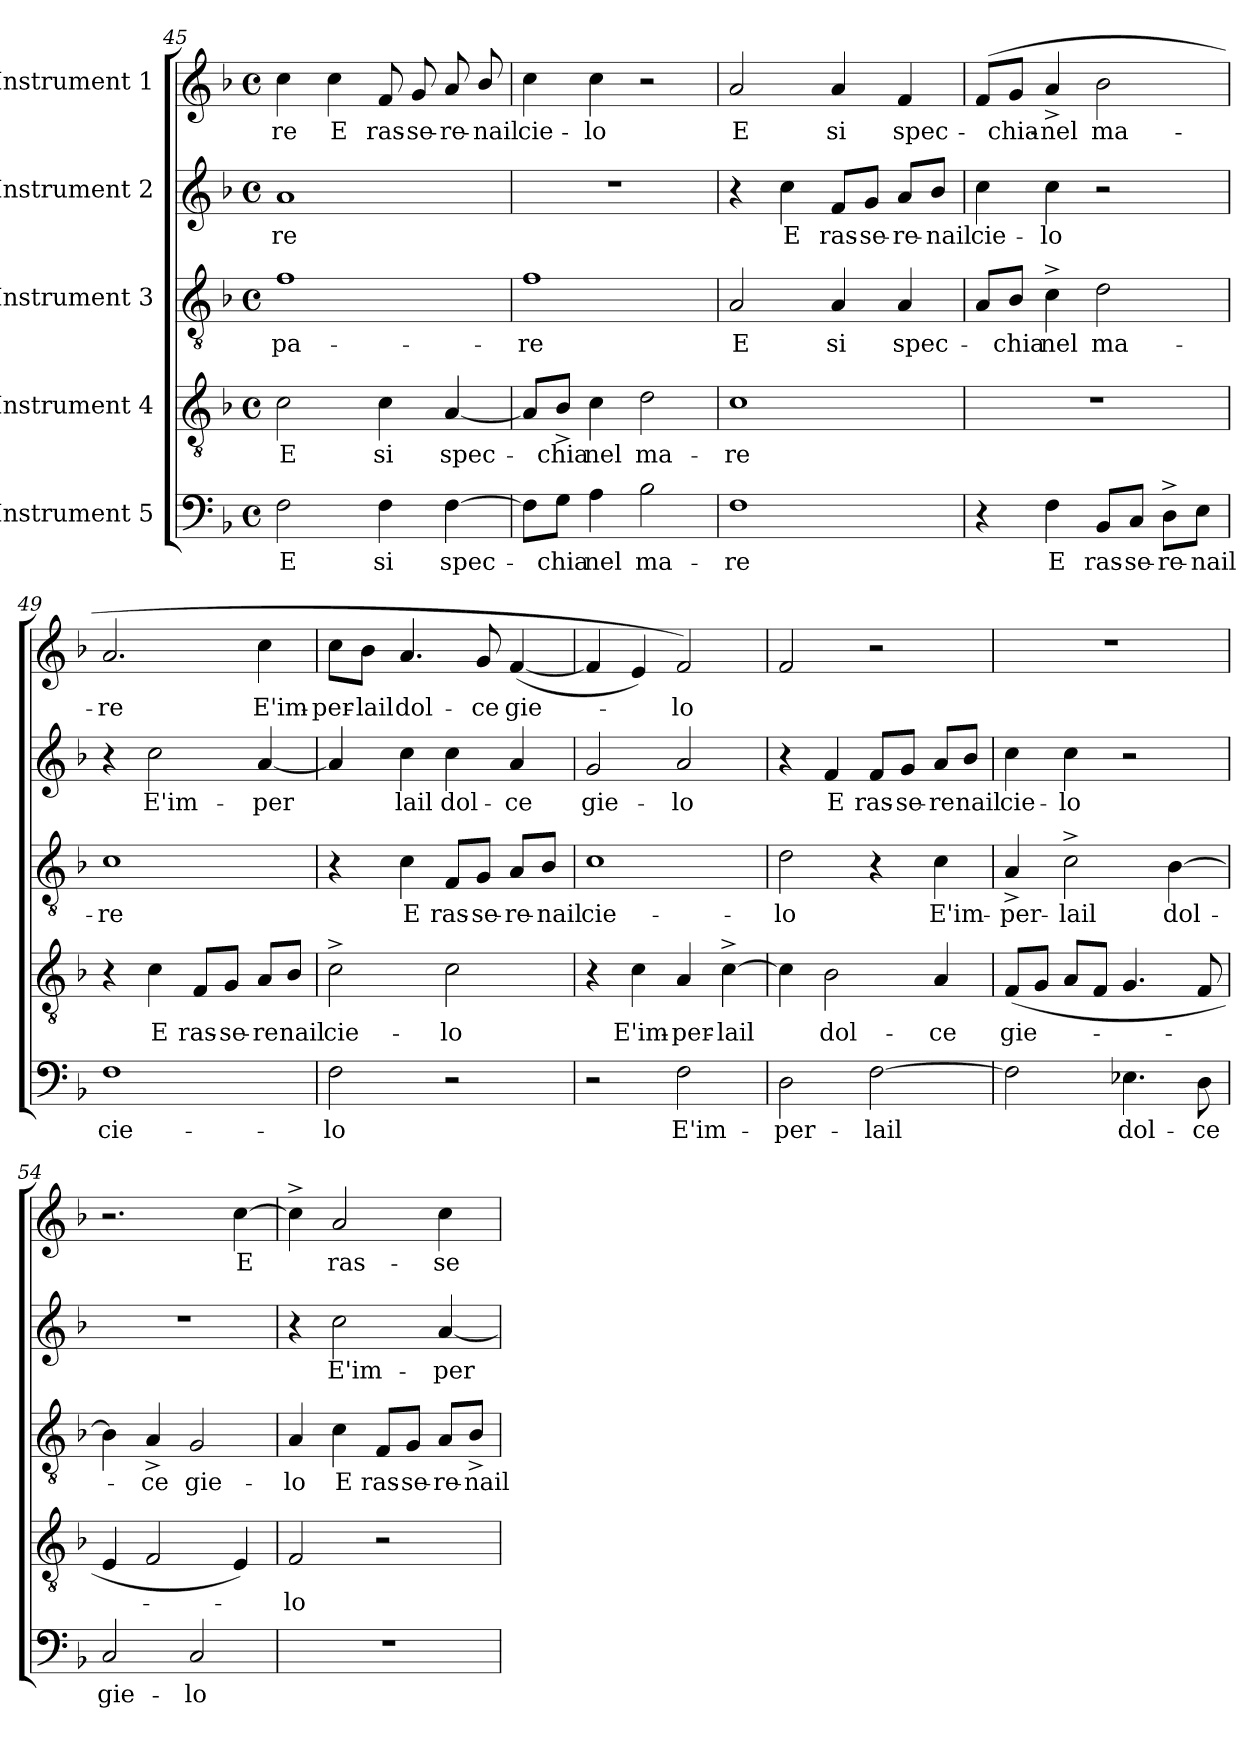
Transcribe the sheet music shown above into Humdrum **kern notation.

**kern	**text	**kern	**text	**kern	**text	**kern	**text	**kern	**text
*part5	*part5	*part4	*part4	*part3	*part3	*part2	*part2	*part1	*part1
*staff5	*staff5	*staff4	*staff4	*staff3	*staff3	*staff2	*staff2	*staff1	*staff1
*I"Instrument 5	*	*I"Instrument 4	*	*I"Instrument 3	*	*I"Instrument 2	*	*I"Instrument 1	*
*clefF4	*	*clefGv2	*	*clefGv2	*	*clefG2	*	*clefG2	*
*k[b-]	*	*k[b-]	*	*k[b-]	*	*k[b-]	*	*k[b-]	*
*F:	*	*F:	*	*F:	*	*F:	*	*F:	*
*M4/4	*	*M4/4	*	*M4/4	*	*M4/4	*	*M4/4	*
*met(c)	*	*met(c)	*	*met(c)	*	*met(c)	*	*met(c)	*
=45	=45	=45	=45	=45	=45	=45	=45	=45	=45
!	!LO:LY:b:cj	!	!LO:LY:b:cj	!	!LO:LY:b:cj	!	!LO:LY:b:cj	!	!LO:LY:b:cj
2F\	E	2c\	E	1f	-pa-	1a	-re	4cc\	-re
!	!	!	!	!	!	!	!	!	!LO:LY:b:cj
.	.	.	.	.	.	.	.	4cc\	E
!	!LO:LY:b:cj	!	!LO:LY:b:cj	!	!	!	!	!	!LO:LY:b
4F\	si	4c\	si	.	.	.	.	8f/	ras-
!	!	!	!	!	!	!	!	!	!LO:LY:b:cj
.	.	.	.	.	.	.	.	8g/	-se-
!	!LO:LY:b	!	!LO:LY:b	!	!	!	!	!	!LO:LY:b:cj
[>4F\	spec-	[<4A/	spec-	.	.	.	.	8a/	-re-
!	!	!	!	!	!	!	!	!	!LO:LY:b:rj
.	.	.	.	.	.	.	.	8b-/	-nail
=46	=46	=46	=46	=46	=46	=46	=46	=46	=46
!	!	!	!	!	!LO:LY:b:cj	!	!	!	!LO:LY:b:cj
8F\L]	.	8A/L]	.	1f	-re	1r	.	4cc\	cie-
!	!LO:LY:b:cj	!	!LO:LY:b:cj	!	!	!	!	!	!
8G\J	-chia	8B-^>/J	-chia	.	.	.	.	.	.
!	!LO:LY:b:cj	!	!LO:LY:b:cj	!	!	!	!	!	!LO:LY:b:cj
4A\	nel	4c\	nel	.	.	.	.	4cc\	-lo
!	!LO:LY:b:cj	!	!LO:LY:b:cj	!	!	!	!	!	!
2B-\	ma-	2d\	ma-	.	.	.	.	2r	.
=47	=47	=47	=47	=47	=47	=47	=47	=47	=47
!	!LO:LY:b:cj	!	!LO:LY:b:cj	!	!LO:LY:b:cj	!	!	!	!LO:LY:b:cj
1F	-re	1c	-re	2A/	E	4r	.	2a/	E
!	!	!	!	!	!	!	!LO:LY:b:cj	!	!
.	.	.	.	.	.	4cc\	E	.	.
!	!	!	!	!	!LO:LY:b:cj	!	!LO:LY:b	!	!LO:LY:b:cj
.	.	.	.	4A/	si	8f/L	ras-	4a/	si
!	!	!	!	!	!	!	!LO:LY:b:cj	!	!
.	.	.	.	.	.	8g/J	-se-	.	.
!	!	!	!	!	!LO:LY:b	!	!LO:LY:b:cj	!	!LO:LY:b
.	.	.	.	4A/	spec-	8a/L	-re-	4f/	spec-
!	!	!	!	!	!	!	!LO:LY:b:rj	!	!
.	.	.	.	.	.	8b-/J	-nail	.	.
!!LO:LB:g=z
=48	=48	=48	=48	=48	=48	=48	=48	=48	=48
!	!	!	!	!	!	!	!LO:LY:b:cj	!	!
4r	.	1r	.	8A/L	.	4cc\	cie-	(>8f/L	.
!	!	!	!	!	!LO:LY:b:cj	!	!	!	!LO:LY:b:cj
.	.	.	.	8B-/J	-chia	.	.	8g/J	-chia-
!	!LO:LY:b:cj	!	!	!	!LO:LY:b:cj	!	!LO:LY:b:cj	!	!LO:LY:b:rj
4F\	E	.	.	4c^<\	nel	4cc\	-lo	4a^>/	-nel
!	!LO:LY:b	!	!	!	!LO:LY:b:cj	!	!	!	!LO:LY:b:cj
8BB-/L	ras-	.	.	2d\	ma-	2r	.	2b-\	ma-
!	!LO:LY:b:cj	!	!	!	!	!	!	!	!
8C/J	-se-	.	.	.	.	.	.	.	.
!	!LO:LY:b:cj	!	!	!	!	!	!	!	!
8D^<\L	-re-	.	.	.	.	.	.	.	.
!	!LO:LY:b:rj	!	!	!	!	!	!	!	!
8E\J	-nail	.	.	.	.	.	.	.	.
=49	=49	=49	=49	=49	=49	=49	=49	=49	=49
!	!LO:LY:b:cj	!	!	!	!LO:LY:b:cj	!	!	!	!LO:LY:b:cj
1F	cie-	4r	.	1c	-re	4r	.	2.a/	-re
!	!	!	!LO:LY:b:cj	!	!	!	!LO:LY:b:cj	!	!
.	.	4c\	E	.	.	2cc\	E'im-	.	.
!	!	!	!LO:LY:b	!	!	!	!	!	!
.	.	8F/L	ras-	.	.	.	.	.	.
!	!	!	!LO:LY:b:cj	!	!	!	!	!	!
.	.	8G/J	-se-	.	.	.	.	.	.
!	!	!	!LO:LY:b:rj	!	!	!	!LO:LY:b	!	!LO:LY:b:cj
.	.	8A/L	-re	.	.	[<4a/	-per	4cc\	E'im-
!	!	!	!LO:LY:b:cj	!	!	!	!	!	!
.	.	8B-/J	nail	.	.	.	.	.	.
=50	=50	=50	=50	=50	=50	=50	=50	=50	=50
!	!LO:LY:b:cj	!	!LO:LY:b:cj	!	!	!	!	!	!LO:LY:b
2F\	-lo	2c^<\	cie-	4r	.	4a/]	.	8cc\L	-per-
!	!	!	!	!	!	!	!	!	!LO:LY:b:rj
.	.	.	.	.	.	.	.	8b-\J	-lail
!	!	!	!	!	!LO:LY:b:cj	!	!LO:LY:b:cj	!	!LO:LY:b:cj
.	.	.	.	4c\	E	4cc\	lail	4.a/	dol-
!	!	!	!LO:LY:b:cj	!	!LO:LY:b	!	!LO:LY:b:cj	!	!
2r	.	2c\	-lo	8F/L	ras-	4cc\	dol-	.	.
!	!	!	!	!	!LO:LY:b:cj	!	!	!	!LO:LY:b:cj
.	.	.	.	8G/J	-se-	.	.	8g/	-ce
!	!	!	!	!	!LO:LY:b:cj	!	!LO:LY:b:cj	!	!LO:LY:b
.	.	.	.	8A/L	-re-	4a/	-ce	(<[<4f/	gie-
!	!	!	!	!	!LO:LY:b:rj	!	!	!	!
.	.	.	.	8B-/J	-nail	.	.	.	.
=51	=51	=51	=51	=51	=51	=51	=51	=51	=51
!	!	!	!	!	!LO:LY:b:cj	!	!LO:LY:b:cj	!	!
2r	.	4r	.	1c	cie-	2g/	gie-	4f/]	.
!	!	!	!LO:LY:b	!	!	!	!	!	!
.	.	4c\	E'im-	.	.	.	.	4e/)	.
!	!LO:LY:b:cj	!	!LO:LY:b:cj	!	!	!	!LO:LY:b:cj	!	!LO:LY:b
2F\	E'im-	4A/	-per-	.	.	2a/	-lo	2f/)	-lo
!	!	!	!LO:LY:b:rj	!	!	!	!	!	!
.	.	[>4c^<\	-lail	.	.	.	.	.	.
!!LO:PB:g=z
=52	=52	=52	=52	=52	=52	=52	=52	=52	=52
!	!LO:LY:b:cj	!	!	!	!LO:LY:b:cj	!	!	!	!
2D\	-per-	4c\]	.	2d\	-lo	4r	.	2f/	.
!	!	!	!LO:LY:b:cj	!	!	!	!LO:LY:b:cj	!	!
.	.	2B-\	dol-	.	.	4f/	E	.	.
!	!LO:LY:b	!	!	!	!	!	!LO:LY:b	!	!
[>2F\	-lail	.	.	4r	.	8f/L	ras-	2r	.
!	!	!	!	!	!	!	!LO:LY:b:cj	!	!
.	.	.	.	.	.	8g/J	-se-	.	.
!	!	!	!LO:LY:b:cj	!	!LO:LY:b:cj	!	!LO:LY:b:rj	!	!
.	.	4A/	-ce	4c\	E'im-	8a/L	-re	.	.
!	!	!	!	!	!	!	!LO:LY:b:cj	!	!
.	.	.	.	.	.	8b-/J	nail	.	.
=53	=53	=53	=53	=53	=53	=53	=53	=53	=53
!	!	!	!LO:LY:b	!	!LO:LY:b	!	!LO:LY:b:cj	!	!
2F\]	.	(<8F/L	gie-	4A^>/	-per-	4cc\	cie-	1r	.
.	.	8G/J	.	.	.	.	.	.	.
!	!	!	!	!	!LO:LY:b:rj	!	!LO:LY:b:cj	!	!
.	.	8A/L	.	2c^<\	-lail	4cc\	-lo	.	.
.	.	8F/J	.	.	.	.	.	.	.
!	!LO:LY:b	!	!	!	!	!	!	!	!
4.E-X\	dol-	4.G/	.	.	.	2r	.	.	.
!	!	!	!	!	!LO:LY:b	!	!	!	!
.	.	.	.	[>4B-\	dol-	.	.	.	.
!	!LO:LY:b:rj	!	!	!	!	!	!	!	!
8D\	-ce	8F/	.	.	.	.	.	.	.
=54	=54	=54	=54	=54	=54	=54	=54	=54	=54
!	!LO:LY:b:cj	!	!	!	!	!	!	!	!
2C/	gie-	4E/	.	4B-\]	.	1r	.	2.r	.
!	!	!	!	!	!LO:LY:b:cj	!	!	!	!
.	.	2F/	.	4A^>/	-ce	.	.	.	.
!	!LO:LY:b:cj	!	!	!	!LO:LY:b:cj	!	!	!	!
2C/	-lo	.	.	2G/	gie-	.	.	.	.
!	!	!	!	!	!	!	!	!	!LO:LY:b:cj
.	.	4E/)	.	.	.	.	.	[>4cc\	E
=55	=55	=55	=55	=55	=55	=55	=55	=55	=55
!	!	!	!LO:LY:b:cj	!	!LO:LY:b:cj	!	!	!	!
1r	.	2F/	-lo	4A/	-lo	4r	.	4cc^<\]	.
!	!	!	!	!	!LO:LY:b:cj	!	!LO:LY:b:cj	!	!LO:LY:b:cj
.	.	.	.	4c\	E	2cc\	E'im-	2a/	ras-
!	!	!	!	!	!LO:LY:b	!	!	!	!
.	.	2r	.	8F/L	ras-	.	.	.	.
!	!	!	!	!	!LO:LY:b:cj	!	!	!	!
.	.	.	.	8G/J	-se-	.	.	.	.
!	!	!	!	!	!LO:LY:b:cj	!	!LO:LY:b	!	!LO:LY:b:cj
.	.	.	.	8A/L	-re-	[<4a/	-per	4cc\	-se-
!	!	!	!	!	!LO:LY:b:rj	!	!	!	!
.	.	.	.	8B-^>/J	-nail	.	.	.	.
=	=	=	=	=	=	=	=	=	=
*-	*-	*-	*-	*-	*-	*-	*-	*-	*-
